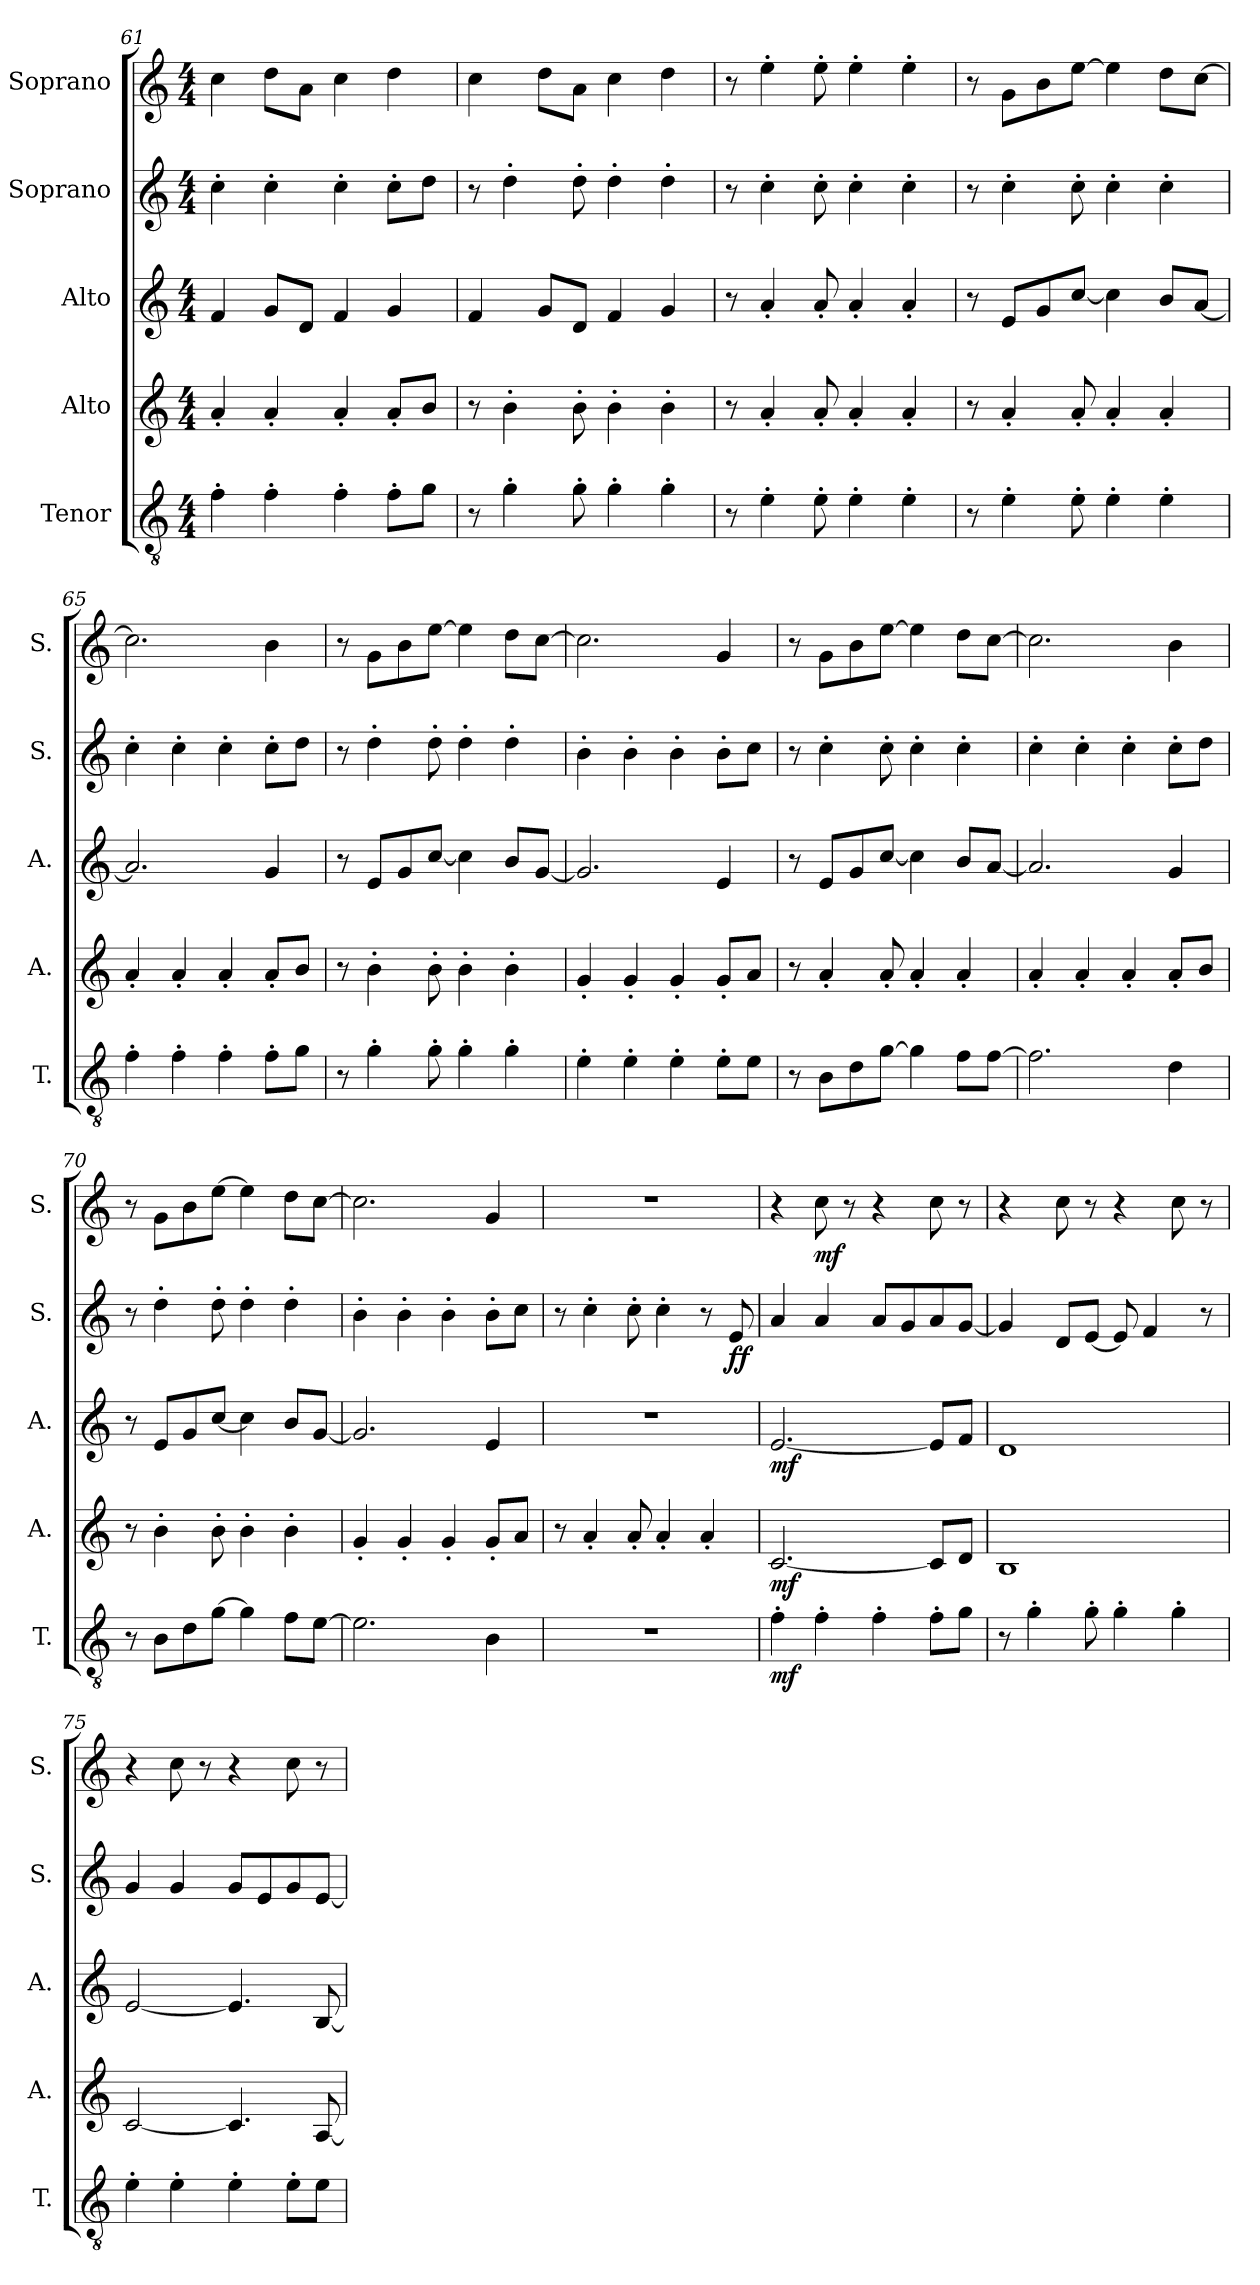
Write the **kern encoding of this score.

**kern	**dynam	**kern	**dynam	**kern	**dynam	**kern	**dynam	**kern	**dynam
*part5	*part5	*part4	*part4	*part3	*part3	*part2	*part2	*part1	*part1
*staff5	*staff5	*staff4	*staff4	*staff3	*staff3	*staff2	*staff2	*staff1	*staff1
*I"Tenor	*	*I"Alto	*	*I"Alto	*	*I"Soprano	*	*I"Soprano	*
*I'T.	*	*I'A.	*	*I'A.	*	*I'S.	*	*I'S.	*
*clefGv2	*	*clefG2	*	*clefG2	*	*clefG2	*	*clefG2	*
*k[]	*	*k[]	*	*k[]	*	*k[]	*	*k[]	*
*M4/4	*	*M4/4	*	*M4/4	*	*M4/4	*	*M4/4	*
=61	=61	=61	=61	=61	=61	=61	=61	=61	=61
4f'\	.	4a'/	.	4f/	.	4cc'\	.	4cc\	.
4f'\	.	4a'/	.	8g/L	.	4cc'\	.	8dd\L	.
.	.	.	.	8d/J	.	.	.	8a\J	.
4f'\	.	4a'/	.	4f/	.	4cc'\	.	4cc\	.
8f'\L	.	8a'/L	.	4g/	.	8cc'\L	.	4dd\	.
8g\J	.	8b/J	.	.	.	8dd\J	.	.	.
=62	=62	=62	=62	=62	=62	=62	=62	=62	=62
8r	.	8r	.	4f/	.	8r	.	4cc\	.
4g'\	.	4b'\	.	.	.	4dd'\	.	.	.
.	.	.	.	8g/L	.	.	.	8dd\L	.
8g'\	.	8b'\	.	8d/J	.	8dd'\	.	8a\J	.
4g'\	.	4b'\	.	4f/	.	4dd'\	.	4cc\	.
4g'\	.	4b'\	.	4g/	.	4dd'\	.	4dd\	.
=63	=63	=63	=63	=63	=63	=63	=63	=63	=63
8r	.	8r	.	8r	.	8r	.	8r	.
4e'\	.	4a'/	.	4a'/	.	4cc'\	.	4ee'\	.
8e'\	.	8a'/	.	8a'/	.	8cc'\	.	8ee'\	.
4e'\	.	4a'/	.	4a'/	.	4cc'\	.	4ee'\	.
4e'\	.	4a'/	.	4a'/	.	4cc'\	.	4ee'\	.
=64	=64	=64	=64	=64	=64	=64	=64	=64	=64
8r	.	8r	.	8r	.	8r	.	8r	.
4e'\	.	4a'/	.	8e/L	.	4cc'\	.	8g\L	.
.	.	.	.	8g/	.	.	.	8b\	.
8e'\	.	8a'/	.	[8cc/J	.	8cc'\	.	[8ee\J	.
4e'\	.	4a'/	.	4cc\]	.	4cc'\	.	4ee\]	.
4e'\	.	4a'/	.	8b/L	.	4cc'\	.	8dd\L	.
.	.	.	.	[8a/J	.	.	.	[8cc\J	.
=65	=65	=65	=65	=65	=65	=65	=65	=65	=65
4f'\	.	4a'/	.	2.a/]	.	4cc'\	.	2.cc\]	.
4f'\	.	4a'/	.	.	.	4cc'\	.	.	.
4f'\	.	4a'/	.	.	.	4cc'\	.	.	.
8f'\L	.	8a'/L	.	4g/	.	8cc'\L	.	4b\	.
8g\J	.	8b/J	.	.	.	8dd\J	.	.	.
!!LO:LB:g=z
=66	=66	=66	=66	=66	=66	=66	=66	=66	=66
8r	.	8r	.	8r	.	8r	.	8r	.
4g'\	.	4b'\	.	8e/L	.	4dd'\	.	8g\L	.
.	.	.	.	8g/	.	.	.	8b\	.
8g'\	.	8b'\	.	[8cc/J	.	8dd'\	.	[8ee\J	.
4g'\	.	4b'\	.	4cc\]	.	4dd'\	.	4ee\]	.
4g'\	.	4b'\	.	8b/L	.	4dd'\	.	8dd\L	.
.	.	.	.	[8g/J	.	.	.	[8cc\J	.
=67	=67	=67	=67	=67	=67	=67	=67	=67	=67
4e'\	.	4g'/	.	2.g/]	.	4b'\	.	2.cc\]	.
4e'\	.	4g'/	.	.	.	4b'\	.	.	.
4e'\	.	4g'/	.	.	.	4b'\	.	.	.
8e'\L	.	8g'/L	.	4e/	.	8b'\L	.	4g/	.
8e\J	.	8a/J	.	.	.	8cc\J	.	.	.
=68	=68	=68	=68	=68	=68	=68	=68	=68	=68
8r	.	8r	.	8r	.	8r	.	8r	.
8B\L	.	4a'/	.	8e/L	.	4cc'\	.	8g\L	.
8d\	.	.	.	8g/	.	.	.	8b\	.
[8g\J	.	8a'/	.	[8cc/J	.	8cc'\	.	[8ee\J	.
4g\]	.	4a'/	.	4cc\]	.	4cc'\	.	4ee\]	.
8f\L	.	4a'/	.	8b/L	.	4cc'\	.	8dd\L	.
[8f\J	.	.	.	[8a/J	.	.	.	[8cc\J	.
=69	=69	=69	=69	=69	=69	=69	=69	=69	=69
2.f\]	.	4a'/	.	2.a/]	.	4cc'\	.	2.cc\]	.
.	.	4a'/	.	.	.	4cc'\	.	.	.
.	.	4a'/	.	.	.	4cc'\	.	.	.
4d\	.	8a'/L	.	4g/	.	8cc'\L	.	4b\	.
.	.	8b/J	.	.	.	8dd\J	.	.	.
=70	=70	=70	=70	=70	=70	=70	=70	=70	=70
8r	.	8r	.	8r	.	8r	.	8r	.
8B\L	.	4b'\	.	8e/L	.	4dd'\	.	8g\L	.
8d\	.	.	.	8g/	.	.	.	8b\	.
[8g\J	.	8b'\	.	[8cc/J	.	8dd'\	.	[8ee\J	.
4g\]	.	4b'\	.	4cc\]	.	4dd'\	.	4ee\]	.
8f\L	.	4b'\	.	8b/L	.	4dd'\	.	8dd\L	.
[8e\J	.	.	.	[8g/J	.	.	.	[8cc\J	.
=71	=71	=71	=71	=71	=71	=71	=71	=71	=71
2.e\]	.	4g'/	.	2.g/]	.	4b'\	.	2.cc\]	.
.	.	4g'/	.	.	.	4b'\	.	.	.
.	.	4g'/	.	.	.	4b'\	.	.	.
4B\	.	8g'/L	.	4e/	.	8b'\L	.	4g/	.
.	.	8a/J	.	.	.	8cc\J	.	.	.
!!LO:PB:g=z
=72	=72	=72	=72	=72	=72	=72	=72	=72	=72
1r	.	8r	.	1r	.	8r	.	1r	.
.	.	4a'/	.	.	.	4cc'\	.	.	.
.	.	8a'/	.	.	.	8cc'\	.	.	.
.	.	4a'/	.	.	.	4cc'\	.	.	.
.	.	4a'/	.	.	.	8r	.	.	.
!	!	!	!	!	!	!	!LO:DY:b	!	!
.	.	.	.	.	.	8e/	ff	.	.
=73	=73	=73	=73	=73	=73	=73	=73	=73	=73
!	!LO:DY:b	!	!LO:DY:b	!	!LO:DY:b	!	!	!	!
4f'\	mf	[2.c/	mf	[2.e/	mf	4a/	.	4r	.
!	!	!	!	!	!	!	!	!	!LO:DY:b
4f'\	.	.	.	.	.	4a/	.	8cc\	mf
.	.	.	.	.	.	.	.	8r	.
4f'\	.	.	.	.	.	8a/L	.	4r	.
.	.	.	.	.	.	8g/	.	.	.
8f'\L	.	8c/L]	.	8e/L]	.	8a/	.	8cc\	.
8g\J	.	8d/J	.	8f/J	.	[8g/J	.	8r	.
=74	=74	=74	=74	=74	=74	=74	=74	=74	=74
8r	.	1B	.	1d	.	4g/]	.	4r	.
4g'\	.	.	.	.	.	.	.	.	.
.	.	.	.	.	.	8d/L	.	8cc\	.
8g'\	.	.	.	.	.	[8e/J	.	8r	.
4g'\	.	.	.	.	.	8e/]	.	4r	.
.	.	.	.	.	.	4f/	.	.	.
4g'\	.	.	.	.	.	.	.	8cc\	.
.	.	.	.	.	.	8r	.	8r	.
=75	=75	=75	=75	=75	=75	=75	=75	=75	=75
4e'\	.	[2c/	.	[2e/	.	4g/	.	4r	.
4e'\	.	.	.	.	.	4g/	.	8cc\	.
.	.	.	.	.	.	.	.	8r	.
4e'\	.	4.c/]	.	4.e/]	.	8g/L	.	4r	.
.	.	.	.	.	.	8e/	.	.	.
8e'\L	.	.	.	.	.	8g/	.	8cc\	.
8e\J	.	[8A/	.	[8B/	.	[8e/J	.	8r	.
=	=	=	=	=	=	=	=	=	=
*-	*-	*-	*-	*-	*-	*-	*-	*-	*-
